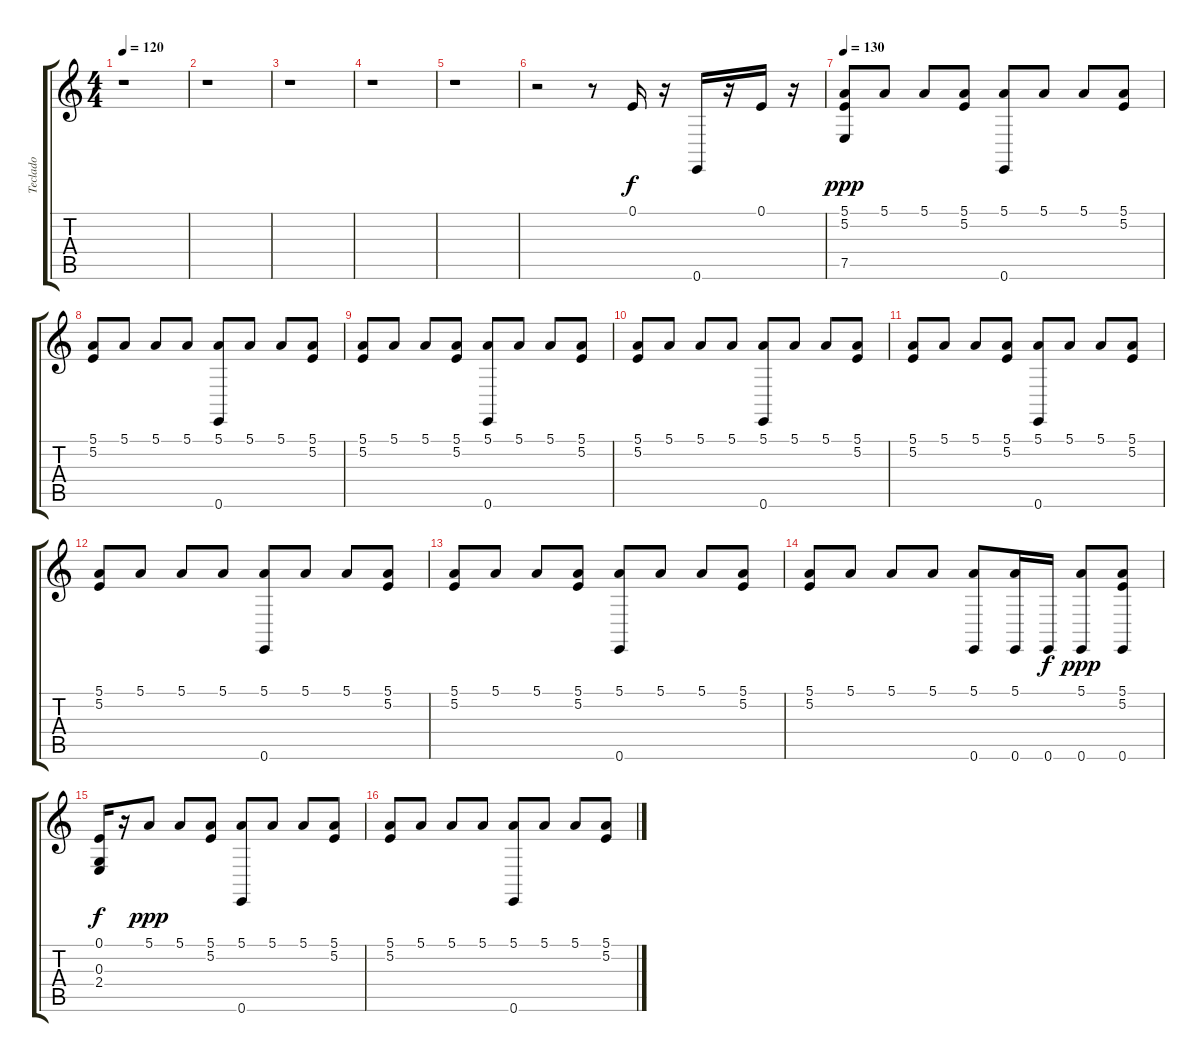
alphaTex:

\track ("Teclado" "Teclado") {instrument electricgrandpiano}
\staff {score tabs}
\tuning (E4 B3 G3 D3 A2 E2) {hide}
\ts (4 4)
\tempo 120
\clef g2
\ks c
r.1{dy f} |
r.1 |
r.1 |
r.1 |
r.1 |
r.2 r.8 0.1.16 r.16 0.6.16 r.16 0.1.16 r.16 |
\tempo 130
(5.1 5.2 7.5).8{dy ppp} 5.1.8 5.1.8 (5.1 5.2).8 (5.1 0.6).8 5.1.8 5.1.8 (5.1 5.2).8 |
(5.1 5.2).8 5.1.8 5.1.8 5.1.8 (5.1 0.6).8 5.1.8 5.1.8 (5.1 5.2).8 |
(5.1 5.2).8 5.1.8 5.1.8 (5.1 5.2).8 (5.1 0.6).8 5.1.8 5.1.8 (5.1 5.2).8 |
(5.1 5.2).8 5.1.8 5.1.8 5.1.8 (5.1 0.6).8 5.1.8 5.1.8 (5.1 5.2).8 |
(5.1 5.2).8 5.1.8 5.1.8 (5.1 5.2).8 (5.1 0.6).8 5.1.8 5.1.8 (5.1 5.2).8 |
(5.1 5.2).8 5.1.8 5.1.8 5.1.8 (5.1 0.6).8 5.1.8 5.1.8 (5.1 5.2).8 |
(5.1 5.2).8 5.1.8 5.1.8 (5.1 5.2).8 (5.1 0.6).8 5.1.8 5.1.8 (5.1 5.2).8 |
(5.1 5.2).8 5.1.8 5.1.8 5.1.8 (5.1 0.6).8 (5.1 0.6).16 0.6.16{dy f} (5.1 0.6).8{dy ppp} (5.1 5.2 0.6).8 |
(0.1 0.3 2.4).16{dy f} r.16 5.1.8{dy ppp} 5.1.8 (5.1 5.2).8 (5.1 0.6).8 5.1.8 5.1.8 (5.1 5.2).8 |
(5.1 5.2).8 5.1.8 5.1.8 5.1.8 (5.1 0.6).8 5.1.8 5.1.8 (5.1 5.2).8
